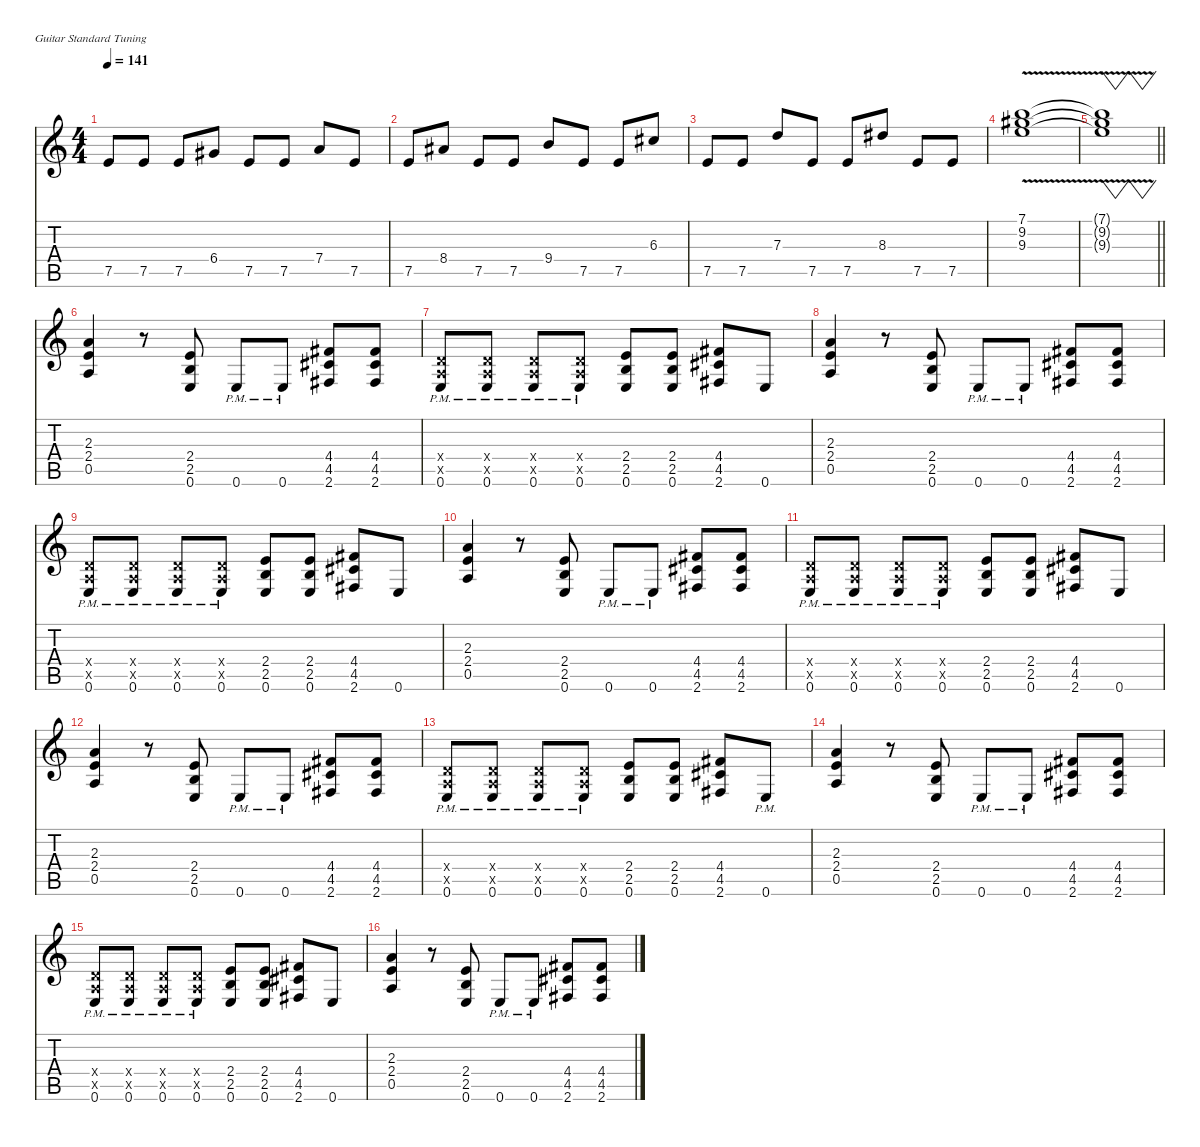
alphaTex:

\defaultSystemsLayout 4
\hideDynamics
\bracketExtendMode nobrackets
\singleTrackTrackNamePolicy hidden
\multiTrackTrackNamePolicy hidden
\otherSystemsTrackNameOrientation horizontal
\track ("Guitar" "od.guit.") {defaultSystemsLayout 8 instrument overdrivenguitar}
\staff {score tabs}
\tuning (E4 B3 G3 D3 A2 E2)
\ts (4 4)
\tempo 141
\clef g2
\ks c
7.5.8{dy f beam Up} 7.5.8{beam Up} 7.5.8{beam Up} 6.4{acc #}.8{beam Up} 7.5.8{beam Up} 7.5.8{beam Up} 7.4.8{beam Up} 7.5.8{beam Up} |
7.5.8{beam Up} 8.4{acc #}.8{beam Up} 7.5.8{beam Up} 7.5.8{beam Up} 9.4.8{beam Up} 7.5.8{beam Up} 7.5.8{beam Up} 6.3{acc #}.8{beam Up} |
7.5.8{beam Up} 7.5.8{beam Up} 7.3.8{beam Up} 7.5.8{beam Up} 7.5.8{beam Up} 8.3{acc #}.8{beam Up} 7.5.8{beam Up} 7.5.8{beam Up} |
(7.1 9.2{acc #} 9.3{v}).1{beam Down} |
\barLineRight lightlight
(7.1{t} 9.2{t acc #} 9.3{t}).1{vw beam Down} |
(2.3 2.4 0.5).4{beam Up} r.8{beam Up} (2.4 2.5 0.6).8{beam Up} 0.6{pm}.8{beam Up} 0.6{pm}.8{beam Up} (4.4{acc #} 4.5{acc #} 2.6{acc #}).8{beam Up} (4.4{acc #} 4.5{acc #} 2.6{acc #}).8{beam Up} |
(0.4{x} 0.5{x} 0.6{pm}).8{beam Up} (0.4{x} 0.5{x} 0.6{pm}).8{beam Up} (0.4{x} 0.5{x} 0.6{pm}).8{beam Up} (0.4{x} 0.5{x} 0.6{pm}).8{beam Up} (2.4 2.5 0.6).8{beam Up} (2.4 2.5 0.6).8{beam Up} (4.4{acc #} 4.5{acc #} 2.6{acc #}).8{beam Up} 0.6.8{beam Up} |
(2.3 2.4 0.5).4{beam Up} r.8{beam Up} (2.4 2.5 0.6).8{beam Up} 0.6{pm}.8{beam Up} 0.6{pm}.8{beam Up} (4.4{acc #} 4.5{acc #} 2.6{acc #}).8{beam Up} (4.4{acc #} 4.5{acc #} 2.6{acc #}).8{beam Up} |
(0.4{x} 0.5{x} 0.6{pm}).8{beam Up} (0.4{x} 0.5{x} 0.6{pm}).8{beam Up} (0.4{x} 0.5{x} 0.6{pm}).8{beam Up} (0.4{x} 0.5{x} 0.6{pm}).8{beam Up} (2.4 2.5 0.6).8{beam Up} (2.4 2.5 0.6).8{beam Up} (4.4{acc #} 4.5{acc #} 2.6{acc #}).8{beam Up} 0.6.8{beam Up} |
(2.3 2.4 0.5).4{beam Up} r.8{beam Up} (2.4 2.5 0.6).8{beam Up} 0.6{pm}.8{beam Up} 0.6{pm}.8{beam Up} (4.4{acc #} 4.5{acc #} 2.6{acc #}).8{beam Up} (4.4{acc #} 4.5{acc #} 2.6{acc #}).8{beam Up} |
(0.4{x} 0.5{x} 0.6{pm}).8{beam Up} (0.4{x} 0.5{x} 0.6{pm}).8{beam Up} (0.4{x} 0.5{x} 0.6{pm}).8{beam Up} (0.4{x} 0.5{x} 0.6{pm}).8{beam Up} (2.4 2.5 0.6).8{beam Up} (2.4 2.5 0.6).8{beam Up} (4.4{acc #} 4.5{acc #} 2.6{acc #}).8{beam Up} 0.6.8{beam Up} |
(2.3 2.4 0.5).4{beam Up} r.8{beam Up} (2.4 2.5 0.6).8{beam Up} 0.6{pm}.8{beam Up} 0.6{pm}.8{beam Up} (4.4{acc #} 4.5{acc #} 2.6{acc #}).8{beam Up} (4.4{acc #} 4.5{acc #} 2.6{acc #}).8{beam Up} |
(0.4{x} 0.5{x} 0.6{pm}).8{beam Up} (0.4{x} 0.5{x} 0.6{pm}).8{beam Up} (0.4{x} 0.5{x} 0.6{pm}).8{beam Up} (0.4{x} 0.5{x} 0.6{pm}).8{beam Up} (2.4 2.5 0.6).8{beam Up} (2.4 2.5 0.6).8{beam Up} (4.4{acc #} 4.5{acc #} 2.6{acc #}).8{beam Up} 0.6{pm}.8{beam Up} |
(2.3 2.4 0.5).4{beam Up} r.8{beam Up} (2.4 2.5 0.6).8{beam Up} 0.6{pm}.8{beam Up} 0.6{pm}.8{beam Up} (4.4{acc #} 4.5{acc #} 2.6{acc #}).8{beam Up} (4.4{acc #} 4.5{acc #} 2.6{acc #}).8{beam Up} |
(0.4{x} 0.5{x} 0.6{pm}).8{beam Up} (0.4{x} 0.5{x} 0.6{pm}).8{beam Up} (0.4{x} 0.5{x} 0.6{pm}).8{beam Up} (0.4{x} 0.5{x} 0.6{pm}).8{beam Up} (2.4 2.5 0.6).8{beam Up} (2.4 2.5 0.6).8{beam Up} (4.4{acc #} 4.5{acc #} 2.6{acc #}).8{beam Up} 0.6.8{beam Up} |
(2.3 2.4 0.5).4{beam Up} r.8{beam Up} (2.4 2.5 0.6).8{beam Up} 0.6{pm}.8{beam Up} 0.6{pm}.8{beam Up} (4.4{acc #} 4.5{acc #} 2.6{acc #}).8{beam Up} (4.4{acc #} 4.5{acc #} 2.6{acc #}).8{beam Up}
